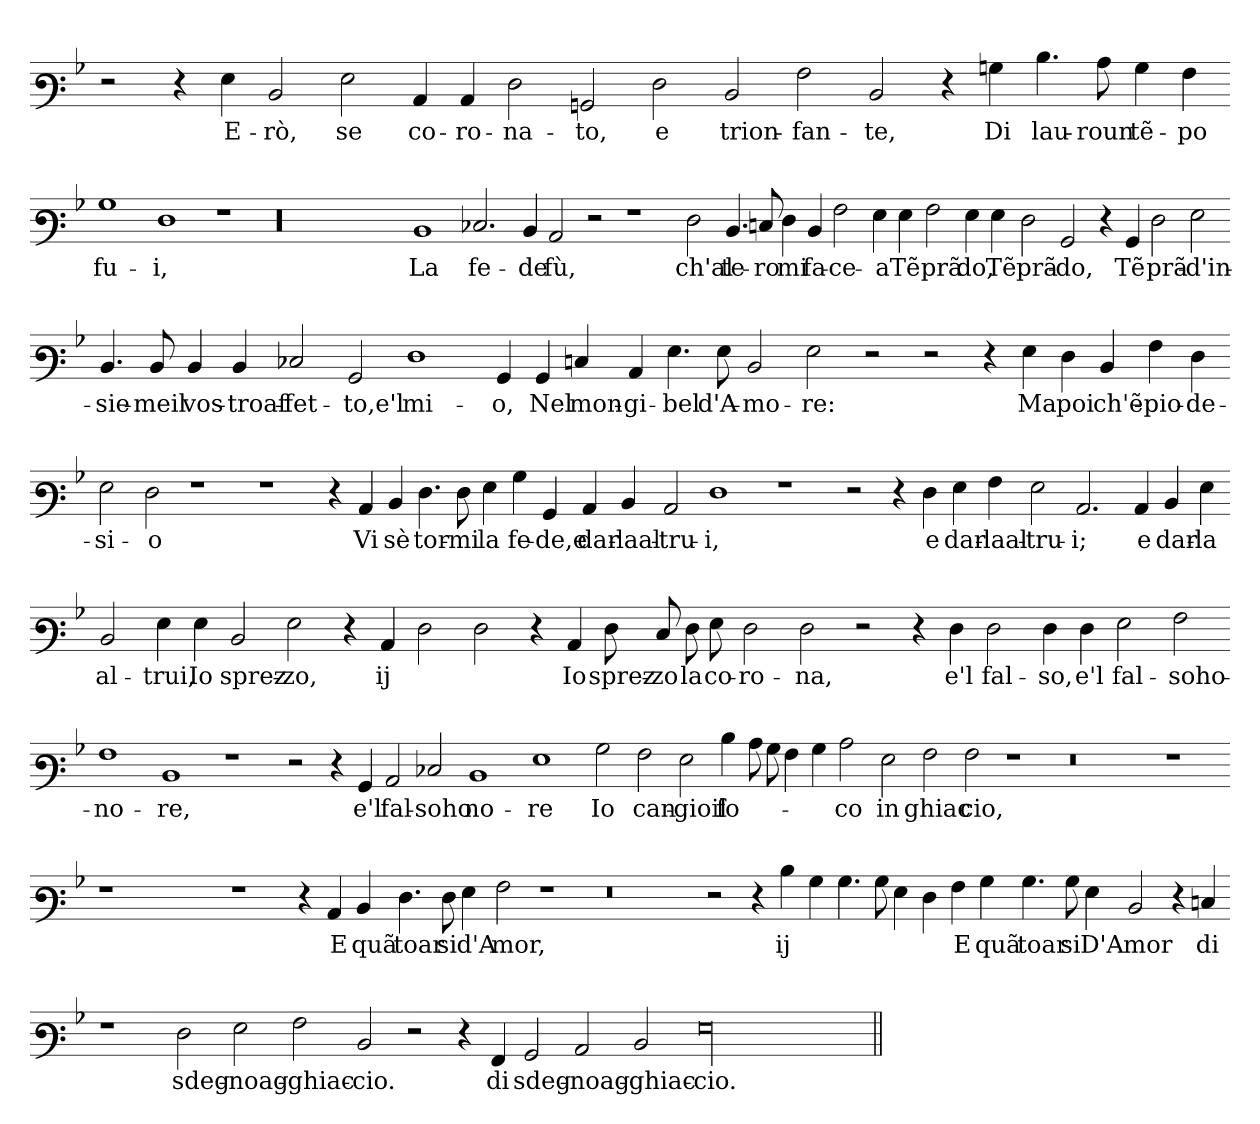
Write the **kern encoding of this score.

**kern	**text
*part1	*part1
*staff1	*staff1
*clefF3	*
*k[b-]	*
=	=
2r	.
4r	.
4G	E-
2D	rò,
2G	se
4C	co-
4C	ro-
2F	na-
2BB	to,
2F	e
2D	trion-
2A	fan-
2D	te,
4r	.
4B	Di
4.d	lau-
8c	roun
4B	tẽ-
4A	po
=-	=-
1B	fu-
1F	i,
1r	.
00r	.
1D	La
2.E-X	fe-
4D	de
2C	fù,
2r	.
1r	.
2F	ch'al-
4.D	te-
8E	ro
4F	mi
4D	fa-
2A	ce-
4G	a
4G	Tẽ-
2A	prã-
4G	do,
4G	Tẽ-
2F	prã-
2BB	do,
4r	.
4BB	Tẽ-
2F	prã-
2G	d'in-
=-	=-
4.D	sie-
8D	meil
4D	vos-
4D	troaf-
2E-X	fet-
2BB	to,e'l
1F	mi-
4BB	o,
4BB	Nel
4E	mon-
4C	gi-
4.G	bel
8G	d'A-
2D	mo-
2G	re:
2r	.
2r	.
4r	.
4G	Ma
4F	poi
4D	ch'ẽ-
4A	pio-
4F	de-
=-	=-
2G	si-
2F	o
1r	.
1r	.
4r	.
4C	Vi
4D	sѐ
4.F	tor-
8F	mi
4G	la
4B	fe-
4BB	de,e
4C	dar-
4D	laal-
2C	tru-
1F	i,
1r	.
2r	.
4r	.
4F	e
4G	dar-
4A	laal-
2G	tru-
2.C	i;
4C	e
4D	dar-
4G	la
=-	=-
2D	al-
4G	trui,
4G	Io
2D	sprez-
2G	zo,
4r	.
4C	ij
2F	.
2F	.
4r	.
4C	Io
8F	sprez-
8E	zo
8F	la
8G	co-
2F	ro-
2F	na,
2r	.
4r	.
4F	e'l
2F	fal-
4F	so,
4F	e'l
2G	fal-
2A	soho-
=-	=-
1A	no-
1D	re,
1r	.
2r	.
4r	.
4BB	e'l
2C	fal-
2E-X	soho-
1D	no-
1G	re
2B	Io
2A	can-
2G	gioil
4d	fo-
8c	.
8B	.
4A	.
4B	.
2c	co
2G	in
2A	ghiac-
2A	cio,
1r	.
0r	.
1r	.
=-	=-
1r	.
1ryy	.
1r	.
4r	.
4C	E
4D	quã-
4.F	toar-
8F	si
4G	d'A
2A	mor,
1r	.
0r	.
2r	.
4r	.
4d	ij
4B	.
4.B	.
8B	.
4G	.
4F	.
4A	E
4B	quã-
4.B	toar-
8B	si
4G	D'A-
2D	mor
4r	.
4E	di
=-	=-
1r	.
2F	sdeg-
2G	noag-
2A	ghiac-
2D	cio.
2r	.
4r	.
4AA	di
2BB	sdeg-
2C	noag-
2D	ghiac-
00G	cio.
=||	=||
*-	*-
